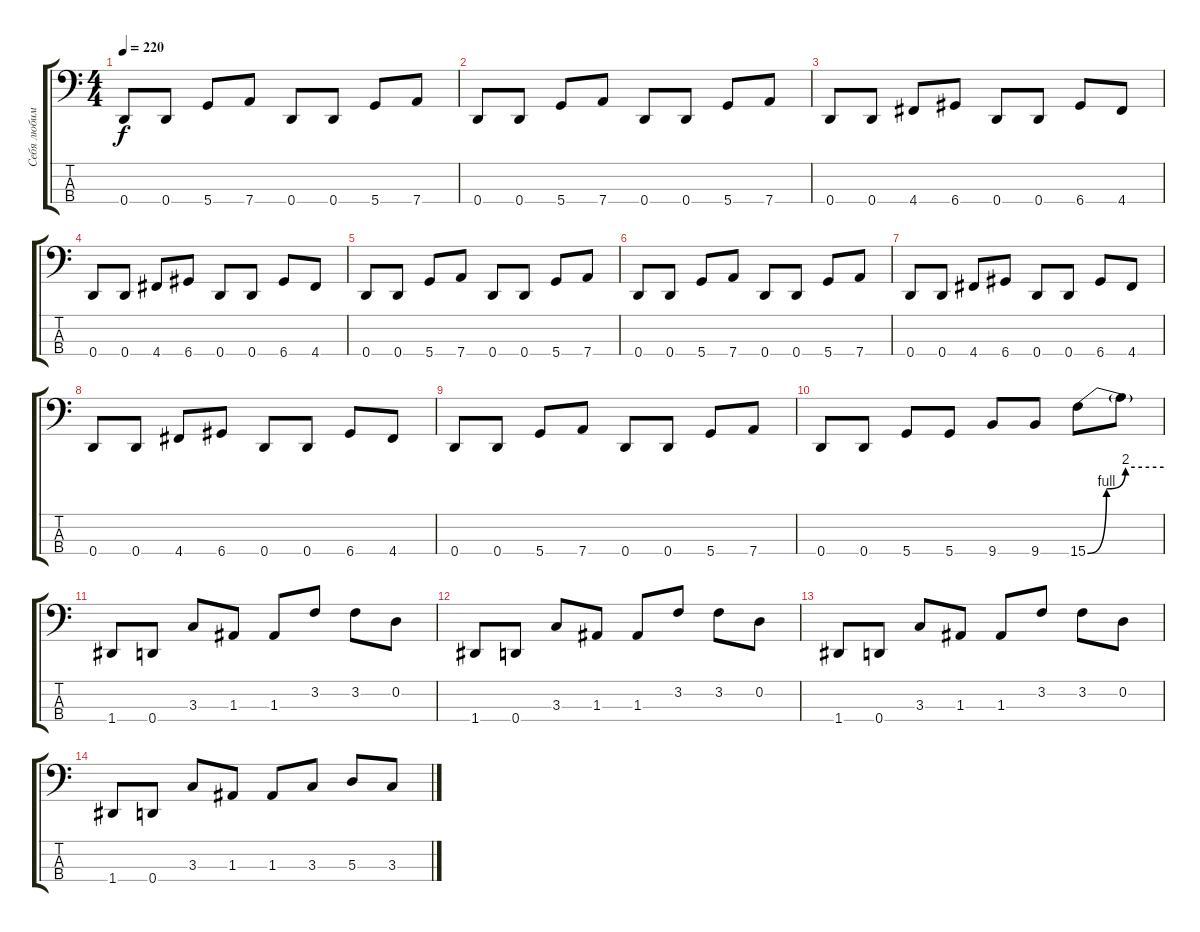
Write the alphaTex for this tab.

\track ("Себя любимый" "Себя любим") {instrument electricbassfinger}
\staff {score tabs}
\tuning (G2 D2 A1 D1) {hide}
\ts (4 4)
\tempo 220
\clef f4
\ks c
0.4.8{dy f} 0.4.8 5.4.8 7.4.8 0.4.8 0.4.8 5.4.8 7.4.8 |
0.4.8 0.4.8 5.4.8 7.4.8 0.4.8 0.4.8 5.4.8 7.4.8 |
0.4.8 0.4.8 4.4.8 6.4.8 0.4.8 0.4.8 6.4.8 4.4.8 |
0.4.8 0.4.8 4.4.8 6.4.8 0.4.8 0.4.8 6.4.8 4.4.8 |
0.4.8 0.4.8 5.4.8 7.4.8 0.4.8 0.4.8 5.4.8 7.4.8 |
0.4.8 0.4.8 5.4.8 7.4.8 0.4.8 0.4.8 5.4.8 7.4.8 |
0.4.8 0.4.8 4.4.8 6.4.8 0.4.8 0.4.8 6.4.8 4.4.8 |
0.4.8 0.4.8 4.4.8 6.4.8 0.4.8 0.4.8 6.4.8 4.4.8 |
0.4.8 0.4.8 5.4.8 7.4.8 0.4.8 0.4.8 5.4.8 7.4.8 |
0.4.8 0.4.8 5.4.8 5.4.8 9.4.8 9.4.8 15.4{be (custom 0 0 15 4 30 8 60 8)}.8 15.4{t}.8 |
1.4.8 0.4.8 3.3.8 1.3.8 1.3.8 3.2.8 3.2.8 0.2.8 |
1.4.8 0.4.8 3.3.8 1.3.8 1.3.8 3.2.8 3.2.8 0.2.8 |
1.4.8 0.4.8 3.3.8 1.3.8 1.3.8 3.2.8 3.2.8 0.2.8 |
1.4.8 0.4.8 3.3.8 1.3.8 1.3.8 3.3.8 5.3.8 3.3.8
